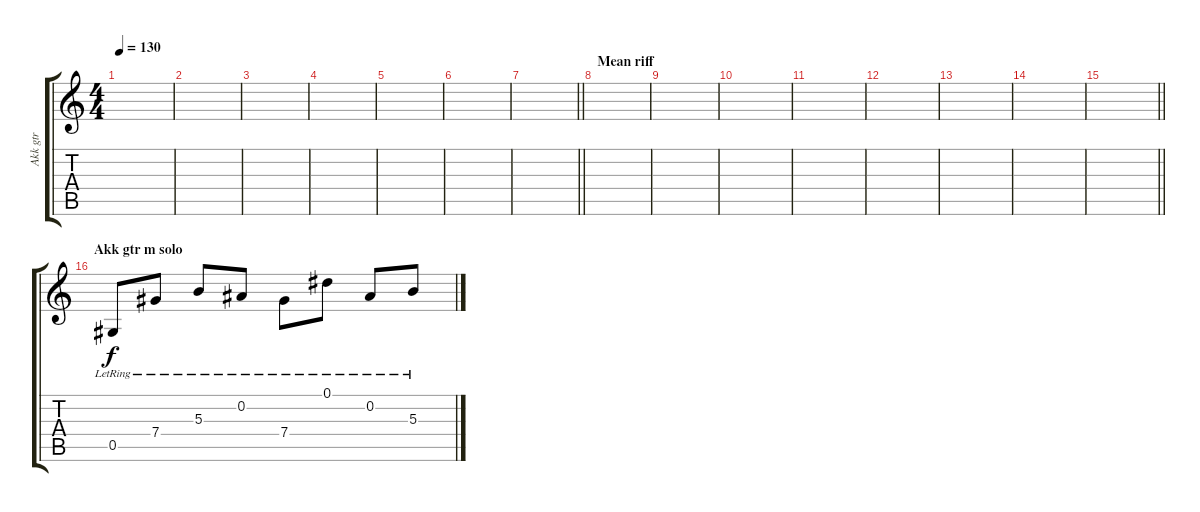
\track ("Akk gtr" "Akk gtr") {instrument electricguitarclean}
\staff {score tabs}
\tuning (Eb4 Bb3 Gb3 Db3 Ab2 Eb2) {hide}
\ts (4 4)
\tempo 130
\clef g2
\ks c
|
|
|
|
|
|
\barLineRight lightlight
|
\section ("" "Mean riff")
|
|
|
|
|
|
|
\barLineRight lightlight
|
\section ("" "Akk gtr m solo")
0.5{lr}.8 7.4{lr}.8 5.3{lr}.8 0.2{lr}.8 7.4{lr}.8 0.1{lr}.8 0.2{lr}.8 5.3{lr}.8
